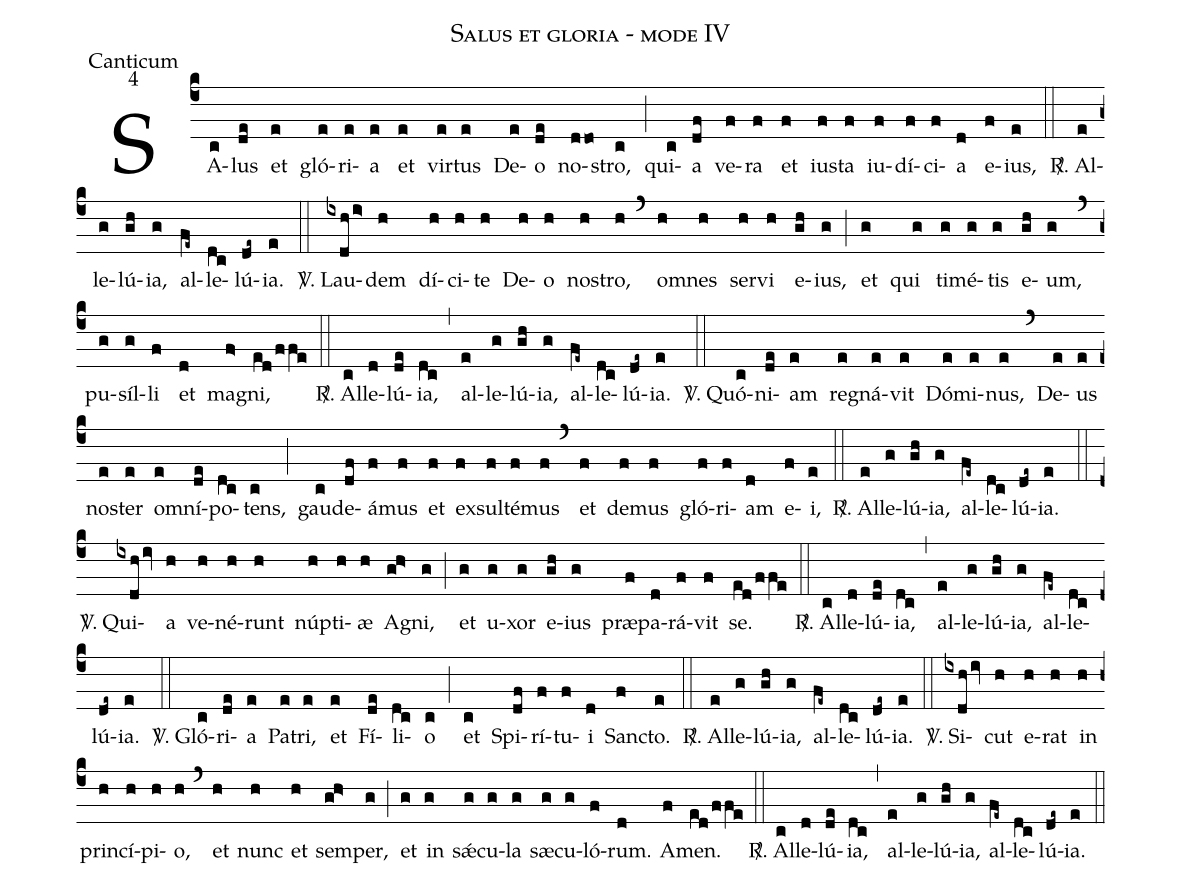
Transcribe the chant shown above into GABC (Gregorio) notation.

name:Salus et gloria - mode IV;
office-part:Canticum;
mode:4;
%%
(c4)SA(c)lus(de) et(e) gló(e)ri(e)a(e) et(e) vir(e)tus(e) De(e)o(de) no(ddo)stro,(c) (;)
qui(c)a(df) ve(f)ra(f) et(f) ius(f)ta(f) iu(f)dí(f)ci(f)a(d) e(f)ius,(e) (::)

<sp>R/</sp>. Al(e)le(g)lú(gh)ia,(g) al(fe~)le(dc)lú(de~)ia.(e) (::)

<sp>V/</sp>. Lau(ixdh/i>)dem(h) dí(h)ci(h)te(h) De(h)o(h) nos(h)tro,(h) (`) om(h)nes(h) ser(h)vi(h) e(gh)ius,(g) (;)
et(g) qui(g) ti(g)mé(g)tis(g) e(gh)um,(g) (`) pu(g)síl(g)li(f) et(d) mag(f>)ni,(ed/ffe) (::)

<sp>R/</sp>. Al(c)le(d)lú(de)ia,(dc) (,) al(e)le(g)lú(gh)ia,(g) al(fe~)le(dc)lú(de~)ia.(e) (::)

<sp>V/</sp>. Quó(c)ni(de)am(e) re(e)gná(e)vit(e) Dó(e)mi(e)nus,(e) (`) De(e)us(e) nos(e)ter(e) om(e)ní(de)po(dc)tens,(c) (;)
gau(c)de(df)á(f)mus(f) et(f) ex(f)sul(f)té(f)mus(f) (`) et(f) de(f)mus(f) gló(f)ri(f)am(d) e(f)i,(e) (::)

<sp>R/</sp>. Al(e)le(g)lú(gh)ia,(g) al(fe~)le(dc)lú(de~)ia.(e) (::)

<sp>V/</sp>. Qui(ixdh/iv)a(h) ve(h)né(h)runt(h) núp(h)ti(h)æ(h) A(gh>)gni,(g) (;)
et(g) u(g)xor(g) e(gh)ius(g) præ(f)pa(d)rá(f)vit(f) se.(ed/ffe) (::)

<sp>R/</sp>. Al(c)le(d)lú(de)ia,(dc) (,) al(e)le(g)lú(gh)ia,(g) al(fe~)le(dc)lú(de~)ia.(e) (::)

<sp>V/</sp>. Gló(c)ri(de)a(e) Pa(e)tri,(e) et(e) Fí(de)li(dc)o(c) (;)
et(c) Spi(df)rí(f)tu(f)i(d) Sanc(f)to.(e) (::)

<sp>R/</sp>. Al(e)le(g)lú(gh)ia,(g) al(fe~)le(dc)lú(de~)ia.(e) (::)

<sp>V/</sp>. Si(ixdh/iv)cut(h) e(h)rat(h) in(h) prin(h)cí(h)pi(h)o,(h) (`) et(h) nunc(h) et(h) sem(gh>)per,(g) (;)
et(g) in(g) sǽ(g)cu(g)la(g) sæ(g)cu(g)ló(f)rum.(d) A(f)men.(ed/ffe) (::)

<sp>R/</sp>. Al(c)le(d)lú(de)ia,(dc) (,) al(e)le(g)lú(gh)ia,(g) al(fe~)le(dc)lú(de~)ia.(e) (::)
